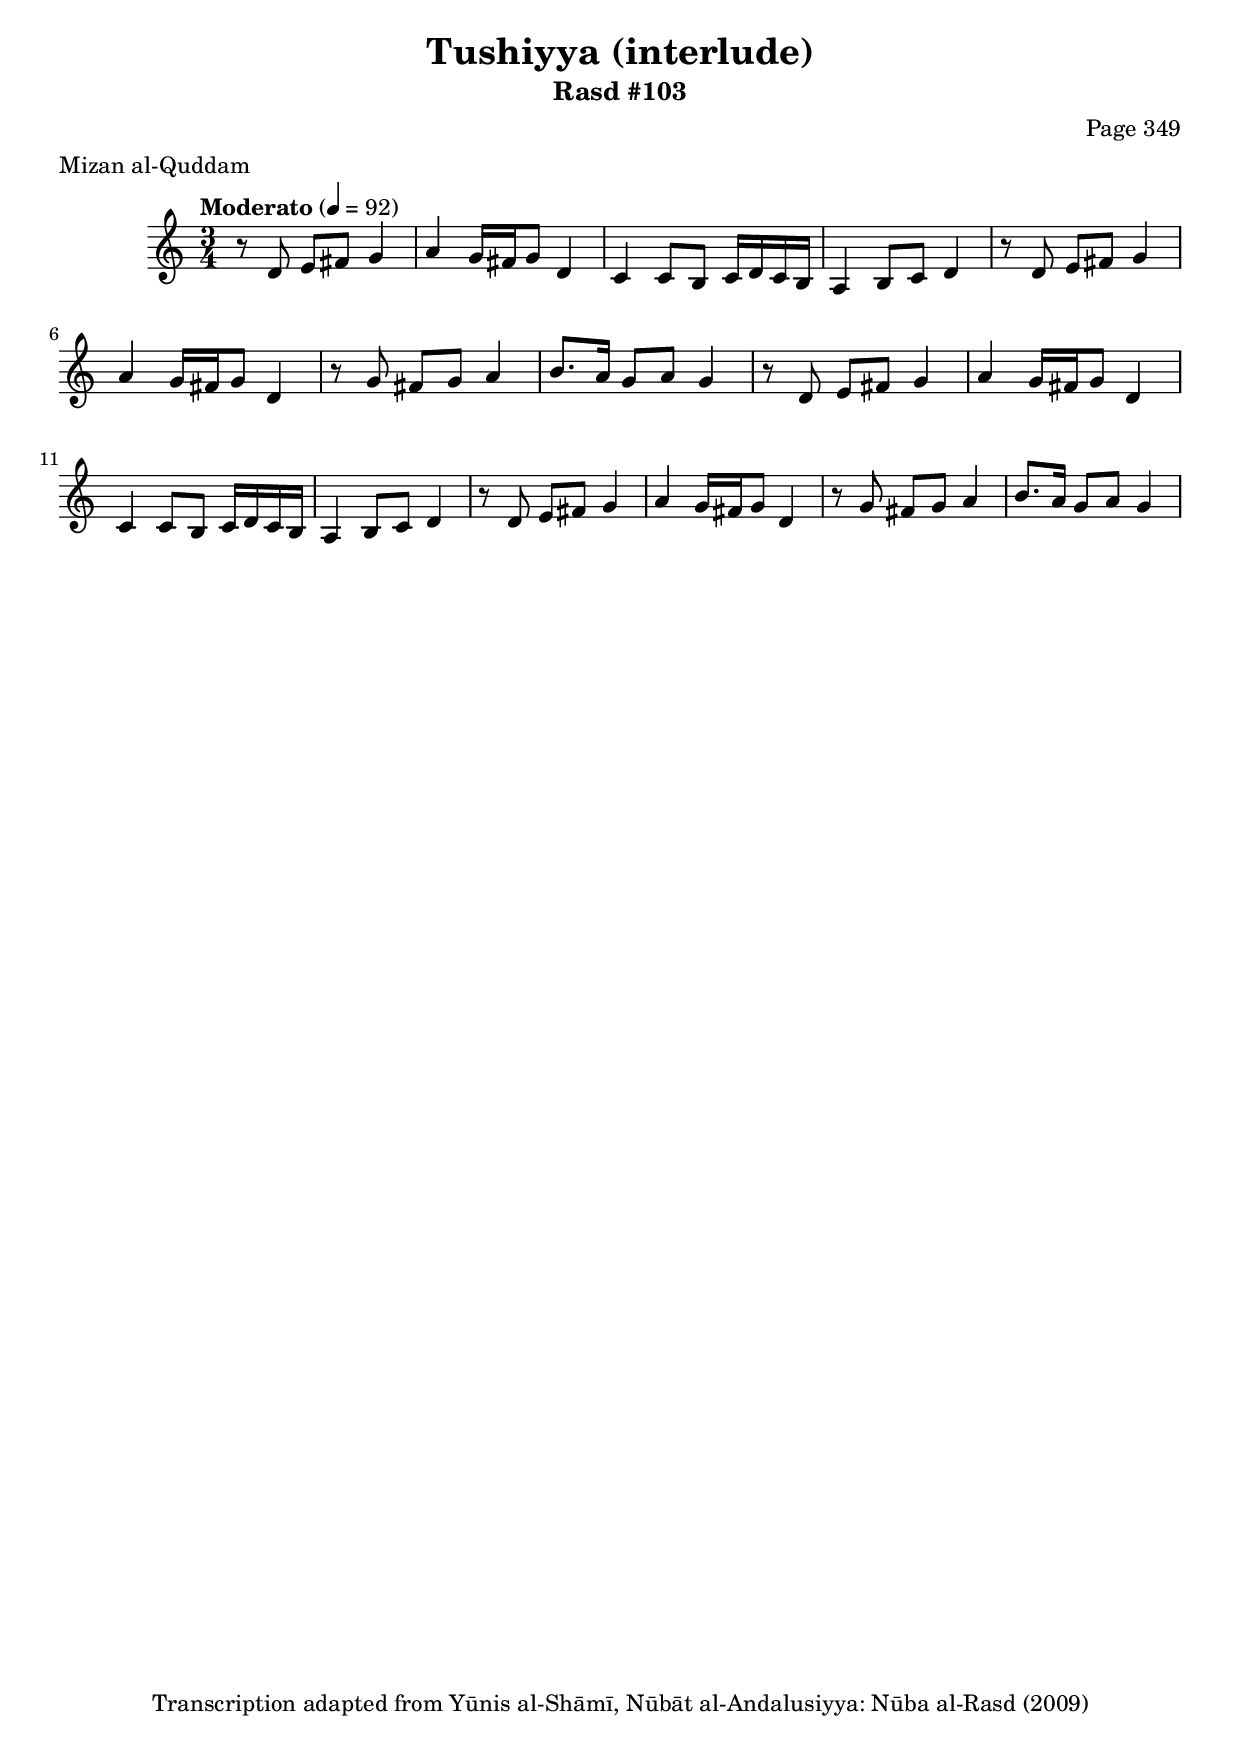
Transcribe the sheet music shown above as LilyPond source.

\version "2.18.2"

\header {
	title = "Tushiyya (interlude)"
	subtitle = "Rasd #103"
	composer = "Page 349"
	meter = "Mizan al-Quddam"
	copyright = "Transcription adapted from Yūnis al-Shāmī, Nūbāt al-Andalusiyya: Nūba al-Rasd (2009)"
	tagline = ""
}

% VARIABLES

db = \bar "!"
dc = \markup { \right-align { \italic { "D.C. al Fine" } } }
ds = \markup { \right-align { \italic { "D.S. al Fine" } } }
dsalcoda = \markup { \right-align { \italic { "D.S. al Coda" } } }
dcalcoda = \markup { \right-align { \italic { "D.C. al Coda" } } }
fine = \markup { \italic { "Fine" } }
incomplete = \markup { \right-align "Incomplete: missing pages in scan. Following number is likely also missing" }
continue = \markup { \center-align "Continue..." }
segno = \markup { \musicglyph #"scripts.segno" }
coda = \markup { \musicglyph #"scripts.coda" }
error = \markup { { "Wrong number of beats in score" } }
repeaterror = \markup { { "Score appears to be missing repeat" } }
accidentalerror = \markup { { "Unclear accidentals" } }

% TRANSCRIPTION

\score {

	\relative d' {
		\clef "treble"
		\key c \major
		\time 3/4
			\set Timing.beamExceptions = #'()
			\set Timing.baseMoment = #(ly:make-moment 1/4)
			\set Timing.beatStructure = #'(1 1 1)
		\tempo "Moderato" 4 = 92

		\repeat unfold 2 {
			r8 d e fis g4 |
			a g16 fis g8 d4 |
			c c8 b c16 d c b |
			a4 b8 c d4 |
			r8 d e fis g4 |
			a g16 fis g8 d4 |
			r8 g fis g a4 |
			b8. a16 g8 a g4
		}
	}

	\layout {}
	\midi {}
}
